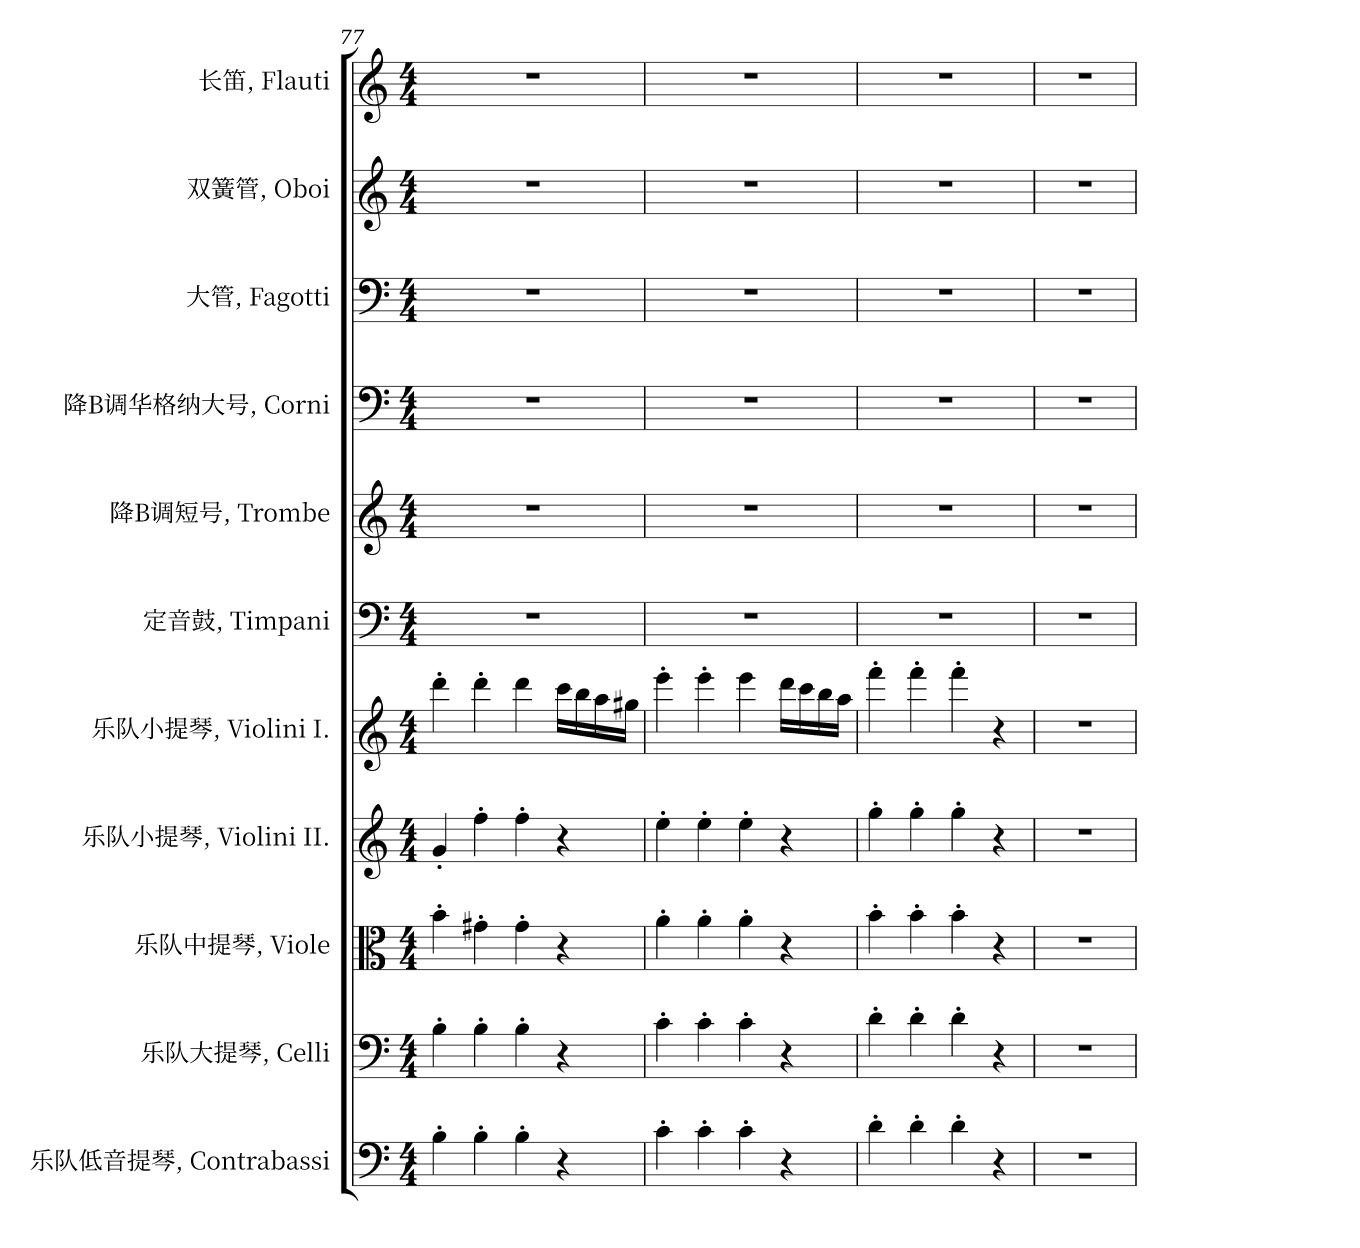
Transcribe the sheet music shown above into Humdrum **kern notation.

**kern	**kern	**kern	**kern	**kern	**kern	**kern	**kern	**kern	**kern	**kern
*part11	*part10	*part9	*part8	*part7	*part6	*part5	*part4	*part3	*part2	*part1
*staff11	*staff10	*staff9	*staff8	*staff7	*staff6	*staff5	*staff4	*staff3	*staff2	*staff1
*I"乐队低音提琴, Contrabassi	*I"乐队大提琴, Celli	*I"乐队中提琴, Viole	*I"乐队小提琴, Violini II.	*I"乐队小提琴, Violini I.	*I"定音鼓, Timpani	*I"降B调短号, Trombe	*I"降B调华格纳大号, Corni	*I"大管, Fagotti	*I"双簧管, Oboi	*I"长笛, Flauti
*I'Cbs.	*	*	*	*	*I'Timp.	*	*	*	*I'Ob.	*I'Fl.
*clefF4	*clefF4	*clefC3	*clefG2	*clefG2	*clefF4	*clefG2	*clefF4	*clefF4	*clefG2	*clefG2
*ITrd7c12	*	*	*	*	*	*ITrd1c2	*ITrd1c2	*	*	*
*k[]	*k[]	*k[]	*k[]	*k[]	*k[]	*k[b-e-]	*k[b-e-]	*k[]	*k[]	*k[]
*M4/4	*M4/4	*M4/4	*M4/4	*M4/4	*M4/4	*M4/4	*M4/4	*M4/4	*M4/4	*M4/4
=77	=77	=77	=77	=77	=77	=77	=77	=77	=77	=77
4BB'\	4B'\	4b'\	4g'/	4ddd'\	1r	1r	1r	1r	1r	1r
4BB'\	4B'\	4g#X'\	4ff'\	4ddd'\	.	.	.	.	.	.
4BB'\	4B'\	4g#'\	4ff'\	4ddd\	.	.	.	.	.	.
4r	4r	4r	4r	16ccc\LL	.	.	.	.	.	.
.	.	.	.	16bb\	.	.	.	.	.	.
.	.	.	.	16aa\	.	.	.	.	.	.
.	.	.	.	16gg#X\JJ	.	.	.	.	.	.
=78	=78	=78	=78	=78	=78	=78	=78	=78	=78	=78
4C'\	4c'\	4a'\	4ee'\	4eee'\	1r	1r	1r	1r	1r	1r
4C'\	4c'\	4a'\	4ee'\	4eee'\	.	.	.	.	.	.
4C'\	4c'\	4a'\	4ee'\	4eee\	.	.	.	.	.	.
4r	4r	4r	4r	16ddd\LL	.	.	.	.	.	.
.	.	.	.	16ccc\	.	.	.	.	.	.
.	.	.	.	16bb\	.	.	.	.	.	.
.	.	.	.	16aa\JJ	.	.	.	.	.	.
!!LO:PB:g=z
=79	=79	=79	=79	=79	=79	=79	=79	=79	=79	=79
4D'\	4d'\	4b'\	4gg'\	4fff'\	1r	1r	1r	1r	1r	1r
4D'\	4d'\	4b'\	4gg'\	4fff'\	.	.	.	.	.	.
4D'\	4d'\	4b'\	4gg'\	4fff'\	.	.	.	.	.	.
4r	4r	4r	4r	4r	.	.	.	.	.	.
=80	=80	=80	=80	=80	=80	=80	=80	=80	=80	=80
1r	1r	1r	1r	1r	1r	1r	1r	1r	1r	1r
=	=	=	=	=	=	=	=	=	=	=
*-	*-	*-	*-	*-	*-	*-	*-	*-	*-	*-
